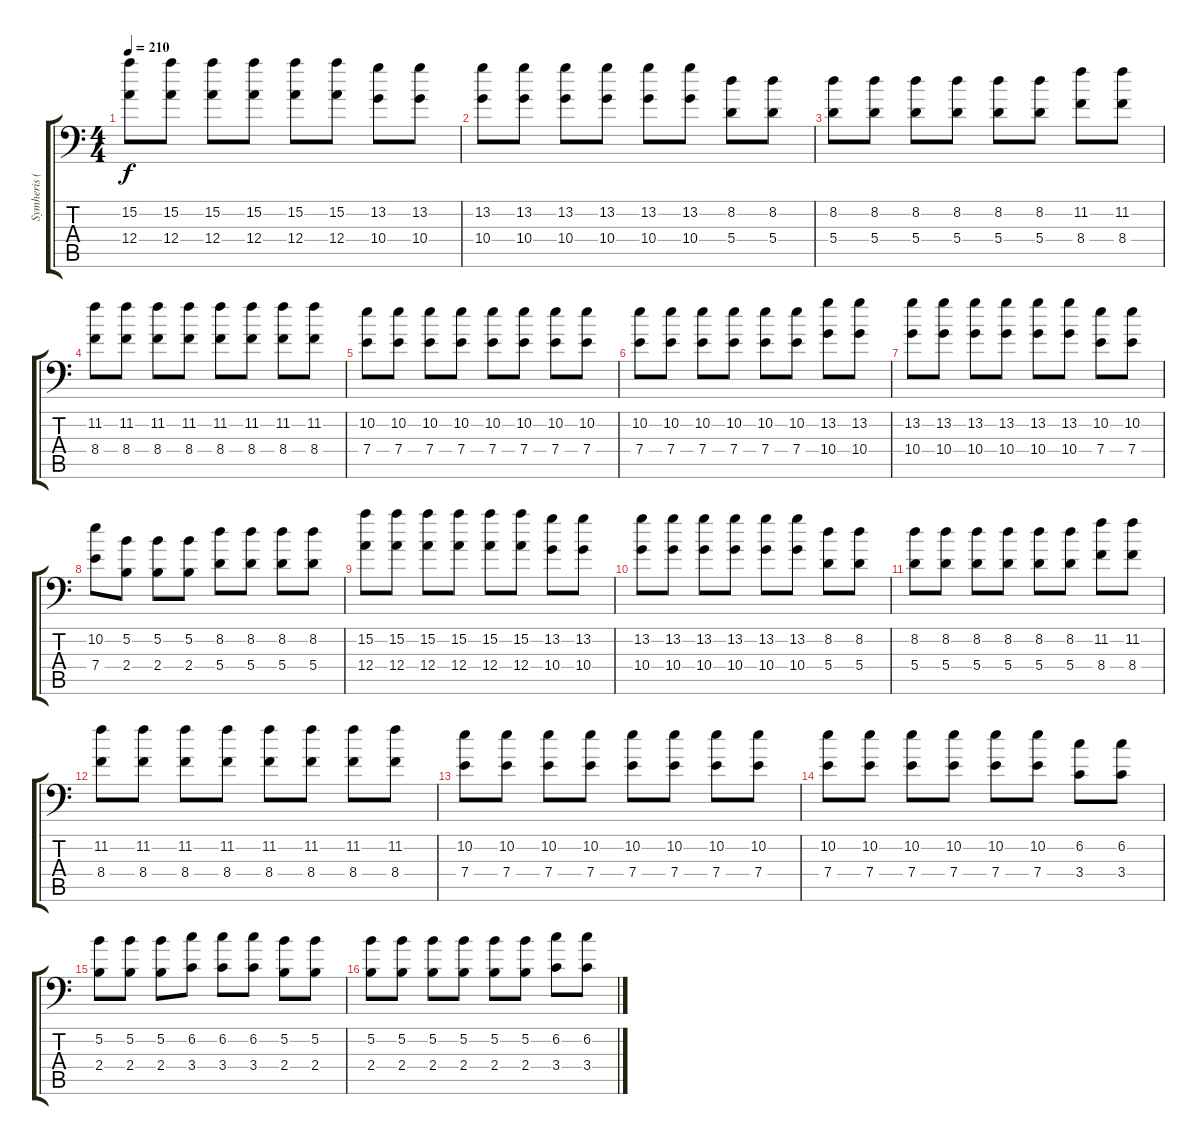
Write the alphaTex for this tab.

\track ("Symheris (Add Lead)" "Symheris (") {instrument distortionguitar}
\staff {score tabs}
\tuning (B3 Gb3 D3 A2 E2 A1) {hide}
\ts (4 4)
\tempo 210
\clef f4
\ks c
(15.2 12.4).8{dy f} (15.2 12.4).8 (15.2 12.4).8 (15.2 12.4).8 (15.2 12.4).8 (15.2 12.4).8 (13.2 10.4).8 (13.2 10.4).8 |
(13.2 10.4).8 (13.2 10.4).8 (13.2 10.4).8 (13.2 10.4).8 (13.2 10.4).8 (13.2 10.4).8 (8.2 5.4).8 (8.2 5.4).8 |
(8.2 5.4).8 (8.2 5.4).8 (8.2 5.4).8 (8.2 5.4).8 (8.2 5.4).8 (8.2 5.4).8 (11.2 8.4).8 (11.2 8.4).8 |
(11.2 8.4).8 (11.2 8.4).8 (11.2 8.4).8 (11.2 8.4).8 (11.2 8.4).8 (11.2 8.4).8 (11.2 8.4).8 (11.2 8.4).8 |
(10.2 7.4).8 (10.2 7.4).8 (10.2 7.4).8 (10.2 7.4).8 (10.2 7.4).8 (10.2 7.4).8 (10.2 7.4).8 (10.2 7.4).8 |
(10.2 7.4).8 (10.2 7.4).8 (10.2 7.4).8 (10.2 7.4).8 (10.2 7.4).8 (10.2 7.4).8 (13.2 10.4).8 (13.2 10.4).8 |
(13.2 10.4).8 (13.2 10.4).8 (13.2 10.4).8 (13.2 10.4).8 (13.2 10.4).8 (13.2 10.4).8 (10.2 7.4).8 (10.2 7.4).8 |
(10.2 7.4).8 (5.2 2.4).8 (5.2 2.4).8 (5.2 2.4).8 (8.2 5.4).8 (8.2 5.4).8 (8.2 5.4).8 (8.2 5.4).8 |
(15.2 12.4).8 (15.2 12.4).8 (15.2 12.4).8 (15.2 12.4).8 (15.2 12.4).8 (15.2 12.4).8 (13.2 10.4).8 (13.2 10.4).8 |
(13.2 10.4).8 (13.2 10.4).8 (13.2 10.4).8 (13.2 10.4).8 (13.2 10.4).8 (13.2 10.4).8 (8.2 5.4).8 (8.2 5.4).8 |
(8.2 5.4).8 (8.2 5.4).8 (8.2 5.4).8 (8.2 5.4).8 (8.2 5.4).8 (8.2 5.4).8 (11.2 8.4).8 (11.2 8.4).8 |
(11.2 8.4).8 (11.2 8.4).8 (11.2 8.4).8 (11.2 8.4).8 (11.2 8.4).8 (11.2 8.4).8 (11.2 8.4).8 (11.2 8.4).8 |
(10.2 7.4).8 (10.2 7.4).8 (10.2 7.4).8 (10.2 7.4).8 (10.2 7.4).8 (10.2 7.4).8 (10.2 7.4).8 (10.2 7.4).8 |
(10.2 7.4).8 (10.2 7.4).8 (10.2 7.4).8 (10.2 7.4).8 (10.2 7.4).8 (10.2 7.4).8 (6.2 3.4).8 (6.2 3.4).8 |
(5.2 2.4).8 (5.2 2.4).8 (5.2 2.4).8 (6.2 3.4).8 (6.2 3.4).8 (6.2 3.4).8 (5.2 2.4).8 (5.2 2.4).8 |
(5.2 2.4).8 (5.2 2.4).8 (5.2 2.4).8 (5.2 2.4).8 (5.2 2.4).8 (5.2 2.4).8 (6.2 3.4).8 (6.2 3.4).8
